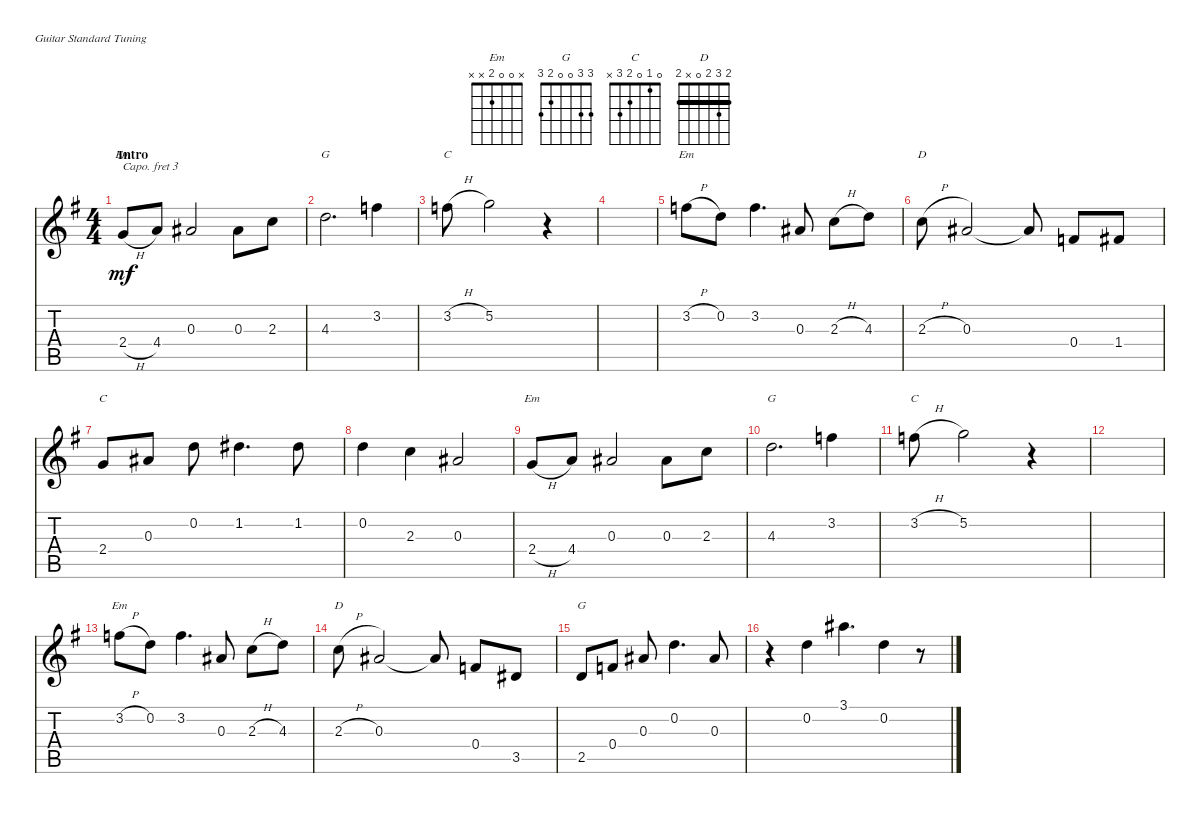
\defaultSystemsLayout 4
\bracketExtendMode nobrackets
\singleTrackTrackNamePolicy hidden
\multiTrackTrackNamePolicy hidden
\firstSystemTrackNameOrientation horizontal
\otherSystemsTrackNameOrientation horizontal
\track ("Guitar" "Gtr") {instrument electricguitarjazz}
\staff {score tabs}
\capo 3
\tuning (E4 B3 G3 D3 A2 E2)
\chord ("Em" x 0 0 2 x x)
\chord ("G" 3 3 0 0 2 3)
\chord ("C" 0 1 0 2 3 x)
\chord ("D" 2 3 2 0 x 2) {barre 2}
\ts (4 4)
\section ("" "Intro")
\tempo (120 hide)
\clef g2
\ks g
2.4{h}.8{ch "Em" dy mf instrument electricguitarjazz} 4.4.8 0.3.2 0.3.8 2.3.8 |
4.3.2{d ch "G"} 3.2.4 |
3.2{h}.8{ch "C"} 5.2.2 r.4 |
|
3.2{h}.8{ch "Em"} 0.2.8 3.2.4{d} 0.3.8 2.3{h}.8 4.3.8 |
2.3{h}.8{ch "D"} 0.3.2 0.3{t}.8 0.4.8 1.4.8 |
2.4.8{ch "C"} 0.3.8 0.2.8 1.2.4{d} 1.2.8 |
0.2.4 2.3.4 0.3.2 |
2.4{h}.8{ch "Em"} 4.4.8 0.3.2 0.3.8 2.3.8 |
4.3.2{d ch "G"} 3.2.4 |
3.2{h}.8{ch "C"} 5.2.2 r.4 |
|
3.2{h}.8{ch "Em"} 0.2.8 3.2.4{d} 0.3.8 2.3{h}.8 4.3.8 |
2.3{h}.8{ch "D"} 0.3.2 0.3{t}.8 0.4.8 3.5.8 |
2.5.8{ch "G"} 0.4.8 0.3.8 0.2.4{d} 0.3.8 |
r.4 0.2.4 3.1.4{d} 0.2.4 r.8
